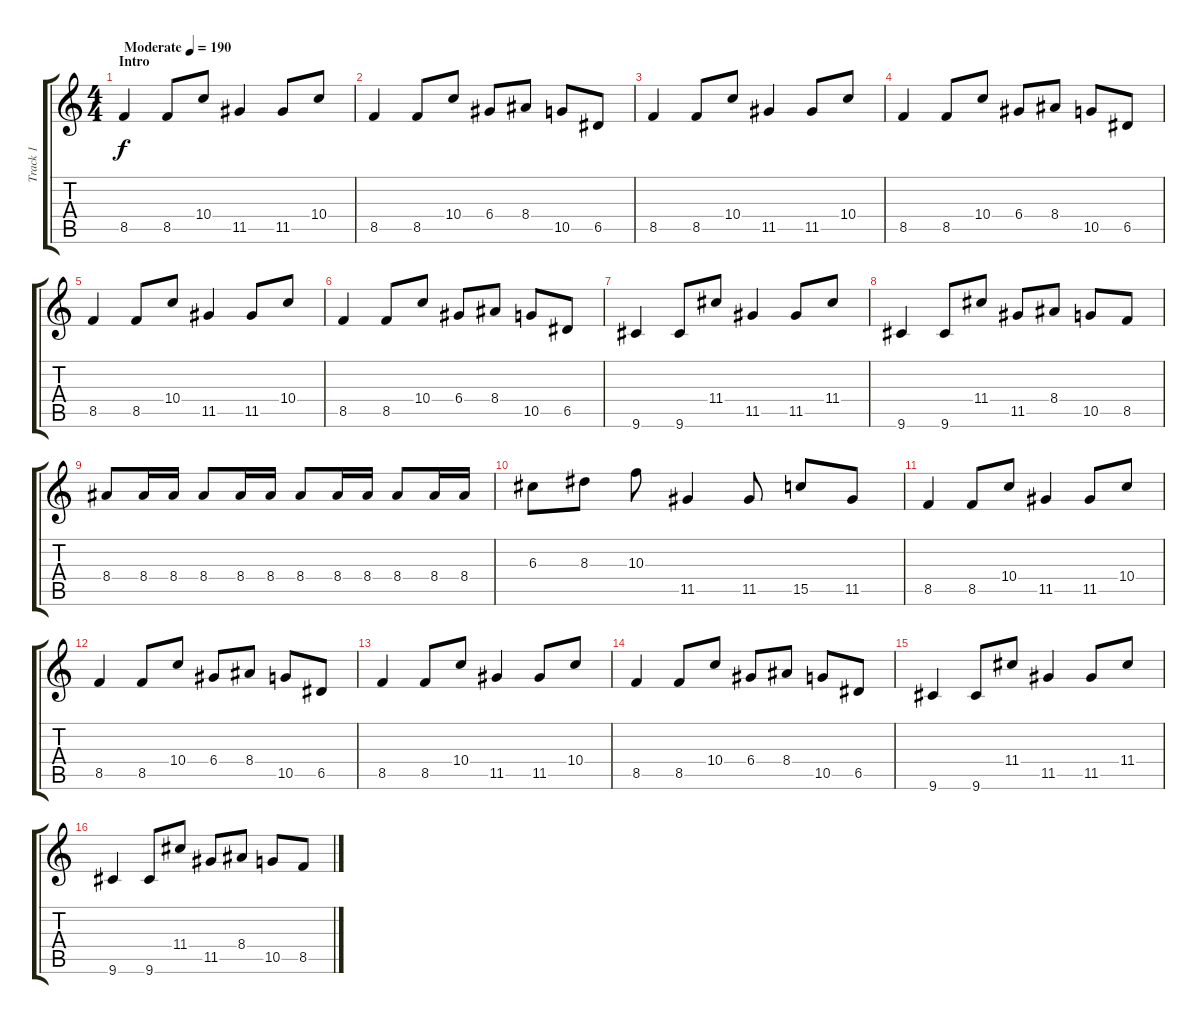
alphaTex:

\track ("Track 1" "Track 1") {instrument distortionguitar}
\staff {score tabs}
\tuning (E4 B3 G3 D3 A2 E2) {hide}
\ts (4 4)
\section ("" "Intro")
\tempo (190 "Moderate")
\clef g2
\ks c
8.5.4{dy f instrument distortionguitar} 8.5.8 10.4.8 11.5.4 11.5.8 10.4.8 |
8.5.4 8.5.8 10.4.8 6.4.8 8.4.8 10.5.8 6.5.8 |
8.5.4 8.5.8 10.4.8 11.5.4 11.5.8 10.4.8 |
8.5.4 8.5.8 10.4.8 6.4.8 8.4.8 10.5.8 6.5.8 |
8.5.4 8.5.8 10.4.8 11.5.4 11.5.8 10.4.8 |
8.5.4 8.5.8 10.4.8 6.4.8 8.4.8 10.5.8 6.5.8 |
9.6.4 9.6.8 11.4.8 11.5.4 11.5.8 11.4.8 |
9.6.4 9.6.8 11.4.8 11.5.8 8.4.8 10.5.8 8.5.8 |
8.4.8 8.4.16 8.4.16 8.4.8 8.4.16 8.4.16 8.4.8 8.4.16 8.4.16 8.4.8 8.4.16 8.4.16 |
6.3.8 8.3.8 10.3.8 11.5.4 11.5.8 15.5.8 11.5.8 |
8.5.4 8.5.8 10.4.8 11.5.4 11.5.8 10.4.8 |
8.5.4 8.5.8 10.4.8 6.4.8 8.4.8 10.5.8 6.5.8 |
8.5.4 8.5.8 10.4.8 11.5.4 11.5.8 10.4.8 |
8.5.4 8.5.8 10.4.8 6.4.8 8.4.8 10.5.8 6.5.8 |
9.6.4 9.6.8 11.4.8 11.5.4 11.5.8 11.4.8 |
9.6.4 9.6.8 11.4.8 11.5.8 8.4.8 10.5.8 8.5.8
